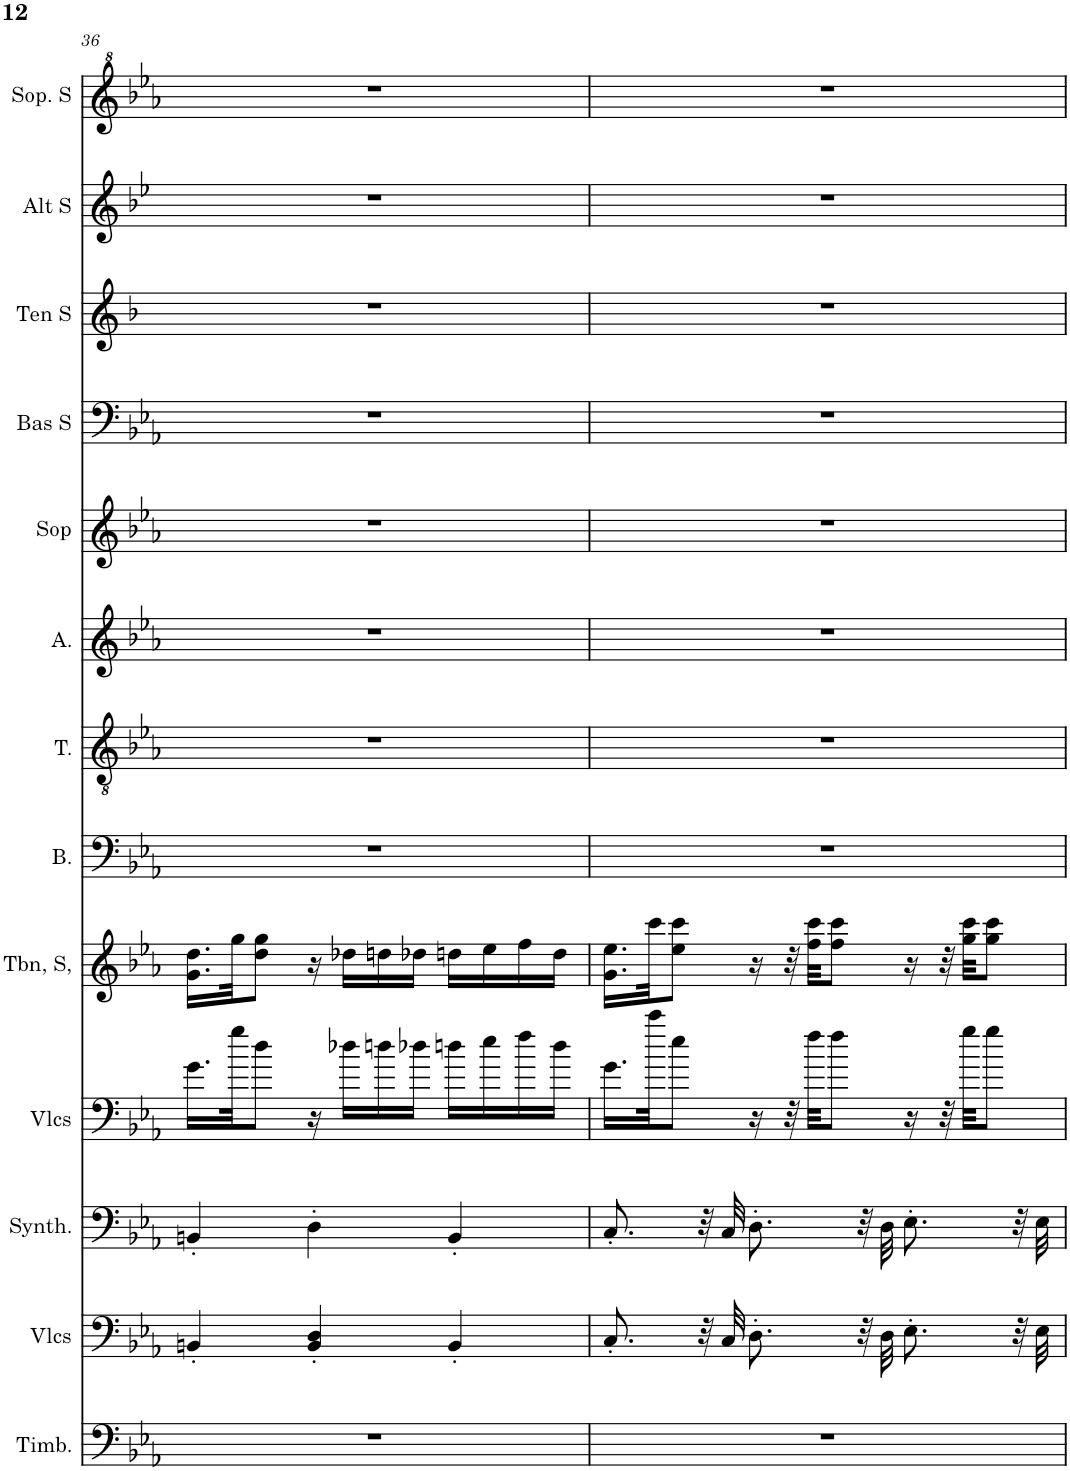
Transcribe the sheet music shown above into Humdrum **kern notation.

**kern	**kern	**kern	**kern	**kern	**kern	**kern	**kern	**kern	**kern	**kern	**kern	**kern
*part13	*part12	*part11	*part10	*part9	*part8	*part7	*part6	*part5	*part4	*part3	*part2	*part1
*staff13	*staff12	*staff11	*staff10	*staff9	*staff8	*staff7	*staff6	*staff5	*staff4	*staff3	*staff2	*staff1
*I"Timbales, Staff-1	*I"Violoncelles, D'Bass/Strings, etc	*I"Synthétiseur d'instruments à cordes, Synth strings, etc	*I"Violoncelles, Synth strings 2	*I"Trombone Soprano, 1st violins	*I"Basse	*I"Ténor	*I"Alto	*I"Soprano	*I"Basse Solo	*I"Tenor Solo	*I"Alto Solo	*I"Soprano Solo
*I'Timb.	*I'Vlcs	*I'Synth.	*I'Vlcs	*I'Tbn, S,	*I'B.	*I'T.	*I'A.	*I'Sop	*I'Bas S	*I'Ten S	*I'Alt S	*I'Sop. S
!!LO:PB:g=z
*clefF4	*clefF4	*clefF4	*clefF4	*clefG2	*clefF4	*clefGv2	*clefG2	*clefG2	*clefF4	*clefG2	*clefG2	*clefG^2
*	*	*	*	*	*	*	*	*	*	*Trd8c14	*Trd4c7	*
*k[b-e-a-]	*k[b-e-a-]	*k[b-e-a-]	*k[b-e-a-]	*k[b-e-a-]	*k[b-e-a-]	*k[b-e-a-]	*k[b-e-a-]	*k[b-e-a-]	*k[b-e-a-]	*k[b-]	*k[b-e-]	*k[b-e-a-]
*M3/4	*M3/4	*M3/4	*M3/4	*M3/4	*M3/4	*M3/4	*M3/4	*M3/4	*M3/4	*M3/4	*M3/4	*M3/4
=36	=36	=36	=36	=36	=36	=36	=36	=36	=36	=36	=36	=36
2.r	4BBn'/	4BBn'/	16.g\LL	16.g\ 16.dd\LL	2.r	2.r	2.r	2.r	2.r	2.r	2.r	2.r
.	.	.	32gg\JK	32gg\JK	.	.	.	.	.	.	.	.
.	.	.	8dd\J	8dd\ 8gg\J	.	.	.	.	.	.	.	.
.	4BB/' 4D/'	4D'\	16r	16r	.	.	.	.	.	.	.	.
.	.	.	16dd-X\LL	16dd-X\LL	.	.	.	.	.	.	.	.
.	.	.	16ddn\	16ddn\	.	.	.	.	.	.	.	.
.	.	.	16dd-X\JJ	16dd-X\JJ	.	.	.	.	.	.	.	.
.	4BB'/	4BB'/	16ddn\LL	16ddn\LL	.	.	.	.	.	.	.	.
.	.	.	16ee-\	16ee-\	.	.	.	.	.	.	.	.
.	.	.	16ff\	16ff\	.	.	.	.	.	.	.	.
.	.	.	16dd\JJ	16dd\JJ	.	.	.	.	.	.	.	.
=37	=37	=37	=37	=37	=37	=37	=37	=37	=37	=37	=37	=37
2.r	8.C'/	8.C'/	16.g\LL	16.g\ 16.ee-\LL	2.r	2.r	2.r	2.r	2.r	2.r	2.r	2.r
.	.	.	32ccc\JK	32ccc\JK	.	.	.	.	.	.	.	.
.	.	.	8ee-\J	8ee-\ 8ccc\J	.	.	.	.	.	.	.	.
.	32r	32r	.	.	.	.	.	.	.	.	.	.
.	32C/	32C/	.	.	.	.	.	.	.	.	.	.
.	8.D'\	8.D'\	16r	16r	.	.	.	.	.	.	.	.
.	.	.	32r	32r	.	.	.	.	.	.	.	.
.	.	.	32ff\KKL	32ff\ 32ccc\KKL	.	.	.	.	.	.	.	.
.	.	.	8ff\J	8ff\ 8ccc\J	.	.	.	.	.	.	.	.
.	32r	32r	.	.	.	.	.	.	.	.	.	.
.	32D\	32D\	.	.	.	.	.	.	.	.	.	.
.	8.E-'\	8.E-'\	16r	16r	.	.	.	.	.	.	.	.
.	.	.	32r	32r	.	.	.	.	.	.	.	.
.	.	.	32gg\KKL	32gg\ 32ccc\KKL	.	.	.	.	.	.	.	.
.	.	.	8gg\J	8gg\ 8ccc\J	.	.	.	.	.	.	.	.
.	32r	32r	.	.	.	.	.	.	.	.	.	.
.	32E-\	32E-\	.	.	.	.	.	.	.	.	.	.
=	=	=	=	=	=	=	=	=	=	=	=	=
*-	*-	*-	*-	*-	*-	*-	*-	*-	*-	*-	*-	*-
